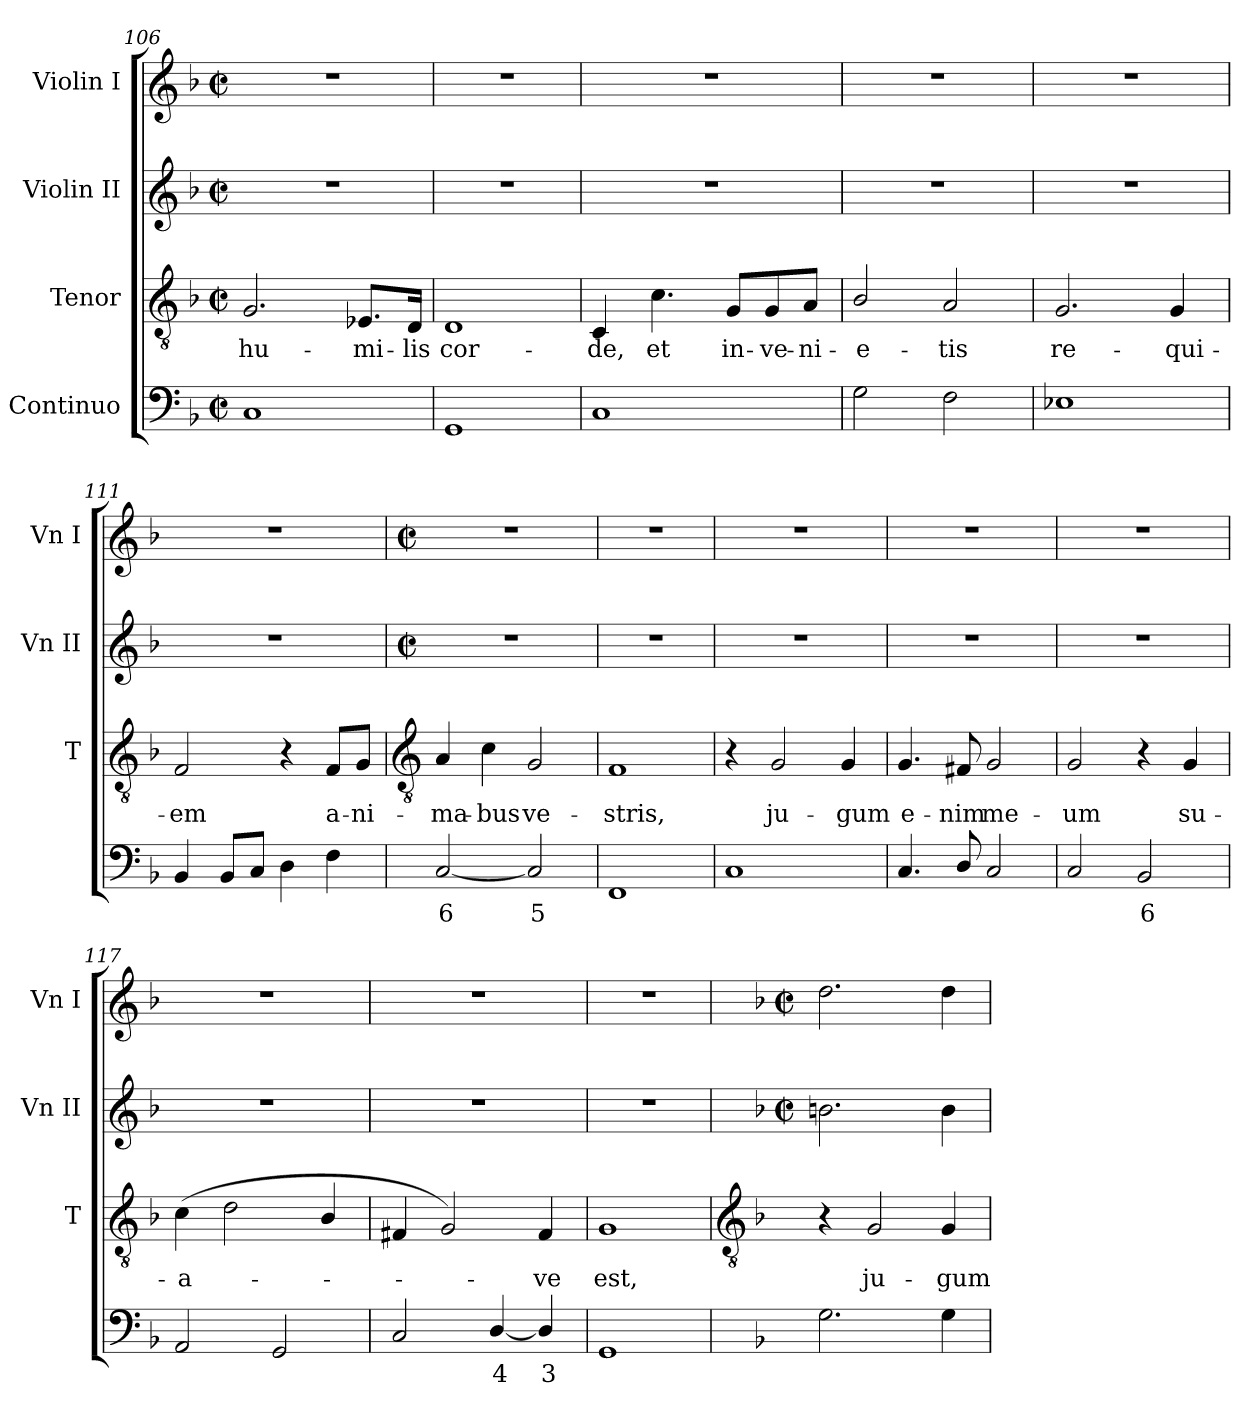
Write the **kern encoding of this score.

**kern	**text	**kern	**text	**kern	**kern
*part4	*part4	*part3	*part3	*part2	*part1
*staff4	*staff4	*staff3	*staff3	*staff2	*staff1
*I"Continuo	*	*I"Tenor	*	*I"Violin II	*I"Violin I
*	*	*I'T	*	*I'Vn II	*I'Vn I
*clefF4	*	*clefGv2	*	*clefG2	*clefG2
*k[b-]	*	*k[b-]	*	*k[b-]	*k[b-]
*F:	*	*F:	*	*F:	*F:
*M2/2	*	*M2/2	*	*M2/2	*M2/2
*met(c|)	*	*met(c|)	*	*met(c|)	*met(c|)
=106	=106	=106	=106	=106	=106
!	!	!	!LO:LY:b	!	!
1C	.	2.G	hu-	1r	1r
!	!	!	!LO:LY:b	!	!
.	.	8.E-X/L	-mi-	.	.
!	!	!	!LO:LY:b	!	!
.	.	16D/Jk	-lis	.	.
=107	=107	=107	=107	=107	=107
!	!	!	!LO:LY:b	!	!
1GG	.	1D	cor-	1r	1r
=108	=108	=108	=108	=108	=108
!	!	!	!LO:LY:b	!	!
1C	.	4C	-de,	1r	1r
!	!	!	!LO:LY:b	!	!
.	.	4.c	et	.	.
!	!	!	!LO:LY:b	!	!
.	.	8G/L	in-	.	.
!	!	!	!LO:LY:b	!	!
.	.	8G/	-ve-	.	.
!	!	!	!LO:LY:b	!	!
.	.	8A/J	-ni-	.	.
=109	=109	=109	=109	=109	=109
!	!	!	!LO:LY:b	!	!
2G	.	2B-/	-e-	1r	1r
!	!	!	!LO:LY:b	!	!
2F	.	2A	-tis	.	.
=110	=110	=110	=110	=110	=110
!	!	!	!LO:LY:b	!	!
1E-X	.	2.G	re-	1r	1r
!	!	!	!LO:LY:b	!	!
.	.	4G	-qui-	.	.
=111	=111	=111	=111	=111	=111
!	!	!	!LO:LY:b	!	!
4BB-	.	2F	-em	1r	1r
8BB-L	.	.	.	.	.
8CJ	.	.	.	.	.
4D	.	4r	.	.	.
!	!	!	!LO:LY:b	!	!
4F	.	8F/L	a-	.	.
!	!	!	!LO:LY:b	!	!
.	.	8G/J	-ni-	.	.
!!LO:LB:g=z
=112	=112	=112	=112	=112	=112
*	*	*clefGv2	*	*	*
*	*	*	*	*M2/2	*M2/2
*	*	*	*	*met(c|)	*met(c|)
!	!LO:LY:b	!	!LO:LY:b	!	!
[2C	6	4A	-ma-	1r	1r
!	!	!	!LO:LY:b	!	!
.	.	4c	-bus	.	.
!	!LO:LY:b	!	!LO:LY:b	!	!
2C]	5	2G	ve-	.	.
=113	=113	=113	=113	=113	=113
!	!	!	!LO:LY:b	!	!
1FF	.	1F	-stris,	1r	1r
=114	=114	=114	=114	=114	=114
1C	.	4r	.	1r	1r
!	!	!	!LO:LY:b	!	!
.	.	2G	ju-	.	.
!	!	!	!LO:LY:b	!	!
.	.	4G	-gum	.	.
=115	=115	=115	=115	=115	=115
!	!	!	!LO:LY:b	!	!
4.C	.	4.G	e-	1r	1r
!	!	!	!LO:LY:b	!	!
8D/	.	8F#X	-nim	.	.
!	!	!	!LO:LY:b	!	!
2C	.	2G	me-	.	.
=116	=116	=116	=116	=116	=116
!	!	!	!LO:LY:b	!	!
2C	.	2G	-um	1r	1r
!	!LO:LY:b	!	!	!	!
2BB-	6	4r	.	.	.
!	!	!	!LO:LY:b	!	!
.	.	4G	su-	.	.
=117	=117	=117	=117	=117	=117
!	!	!	!LO:LY:b	!	!
2AA	.	(<4c	-a-	1r	1r
.	.	2d	.	.	.
2GG	.	.	.	.	.
.	.	4B-/	.	.	.
=118	=118	=118	=118	=118	=118
2C	.	4F#X	.	1r	1r
.	.	2G)	.	.	.
!	!LO:LY:b	!	!	!	!
[4D/	4	.	.	.	.
!	!LO:LY:b	!	!LO:LY:b	!	!
4D/]	3	4F#	ve	.	.
=119	=119	=119	=119	=119	=119
!	!	!	!LO:LY:b	!	!
1GG	.	1G	est,	1r	1r
!!LO:LB:g=z
=120	=120	=120	=120	=120	=120
*	*	*clefGv2	*	*	*
*	*	*	*	*k[b-]	*k[b-]
*	*	*	*	*F:	*F:
*	*	*	*	*M2/2	*M2/2
*	*	*	*	*met(c|)	*met(c|)
2.G	.	4r	.	2.bn	2.dd
!	!	!	!LO:LY:b	!	!
.	.	2G	ju-	.	.
!	!	!	!LO:LY:b	!	!
4G	.	4G	-gum	4b	4dd
=	=	=	=	=	=
*-	*-	*-	*-	*-	*-
